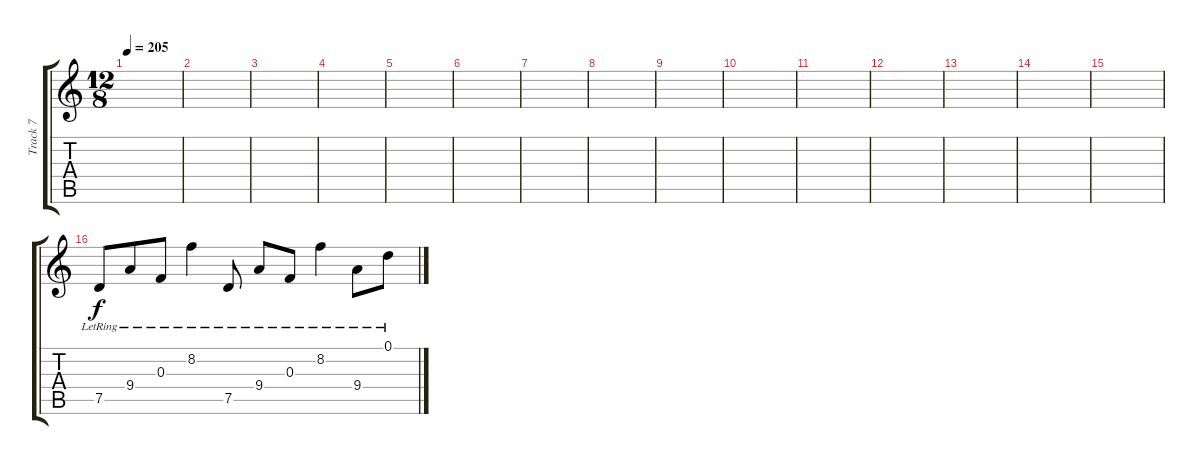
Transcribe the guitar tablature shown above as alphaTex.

\track ("Track 7" "Track 7") {instrument electricguitarjazz}
\staff {score tabs}
\tuning (D4 A3 F3 C3 G2 C2) {hide}
\ts (12 8)
\tempo 205
\clef g2
\ks c
|
|
|
|
|
|
|
|
|
|
|
|
|
|
|
7.5{lr}.8 9.4{lr}.8 0.3{lr}.8 8.2{lr}.4 7.5{lr}.8 9.4{lr}.8 0.3{lr}.8 8.2{lr}.4 9.4{lr}.8 0.1{lr}.8
